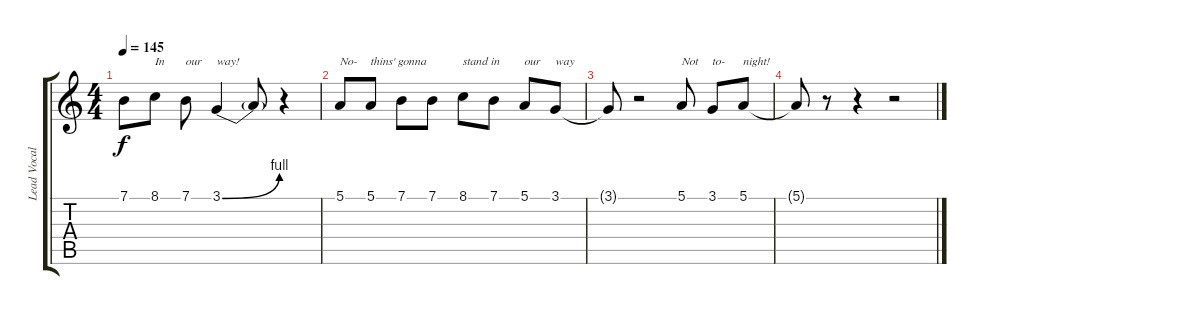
\track ("Lead Vocals" "Lead Vocal") {instrument lead2sawtooth}
\staff {score tabs}
\tuning (E4 B3 G3 D3 A2 E2) {hide}
\ts (4 4)
\tempo 145
\clef g2
\ks c
7.1{t}.8{dy f} 8.1.8{txt "In"} 7.1.8{txt "our"} 3.1{be (bend 0 0 60 4)}.4{txt "way!"} 3.1{t}.8 r.4 |
5.1.8{txt "No-"} 5.1.8{txt "thins' gonna"} 7.1.8 7.1.8 8.1.8{txt "stand in"} 7.1.8 5.1.8{txt "our"} 3.1.8{txt "way"} |
3.1{t}.8 r.2 5.1.8{txt "Not"} 3.1.8{txt "to-"} 5.1.8{txt "night!"} |
5.1{t}.8 r.8 r.4 r.2
